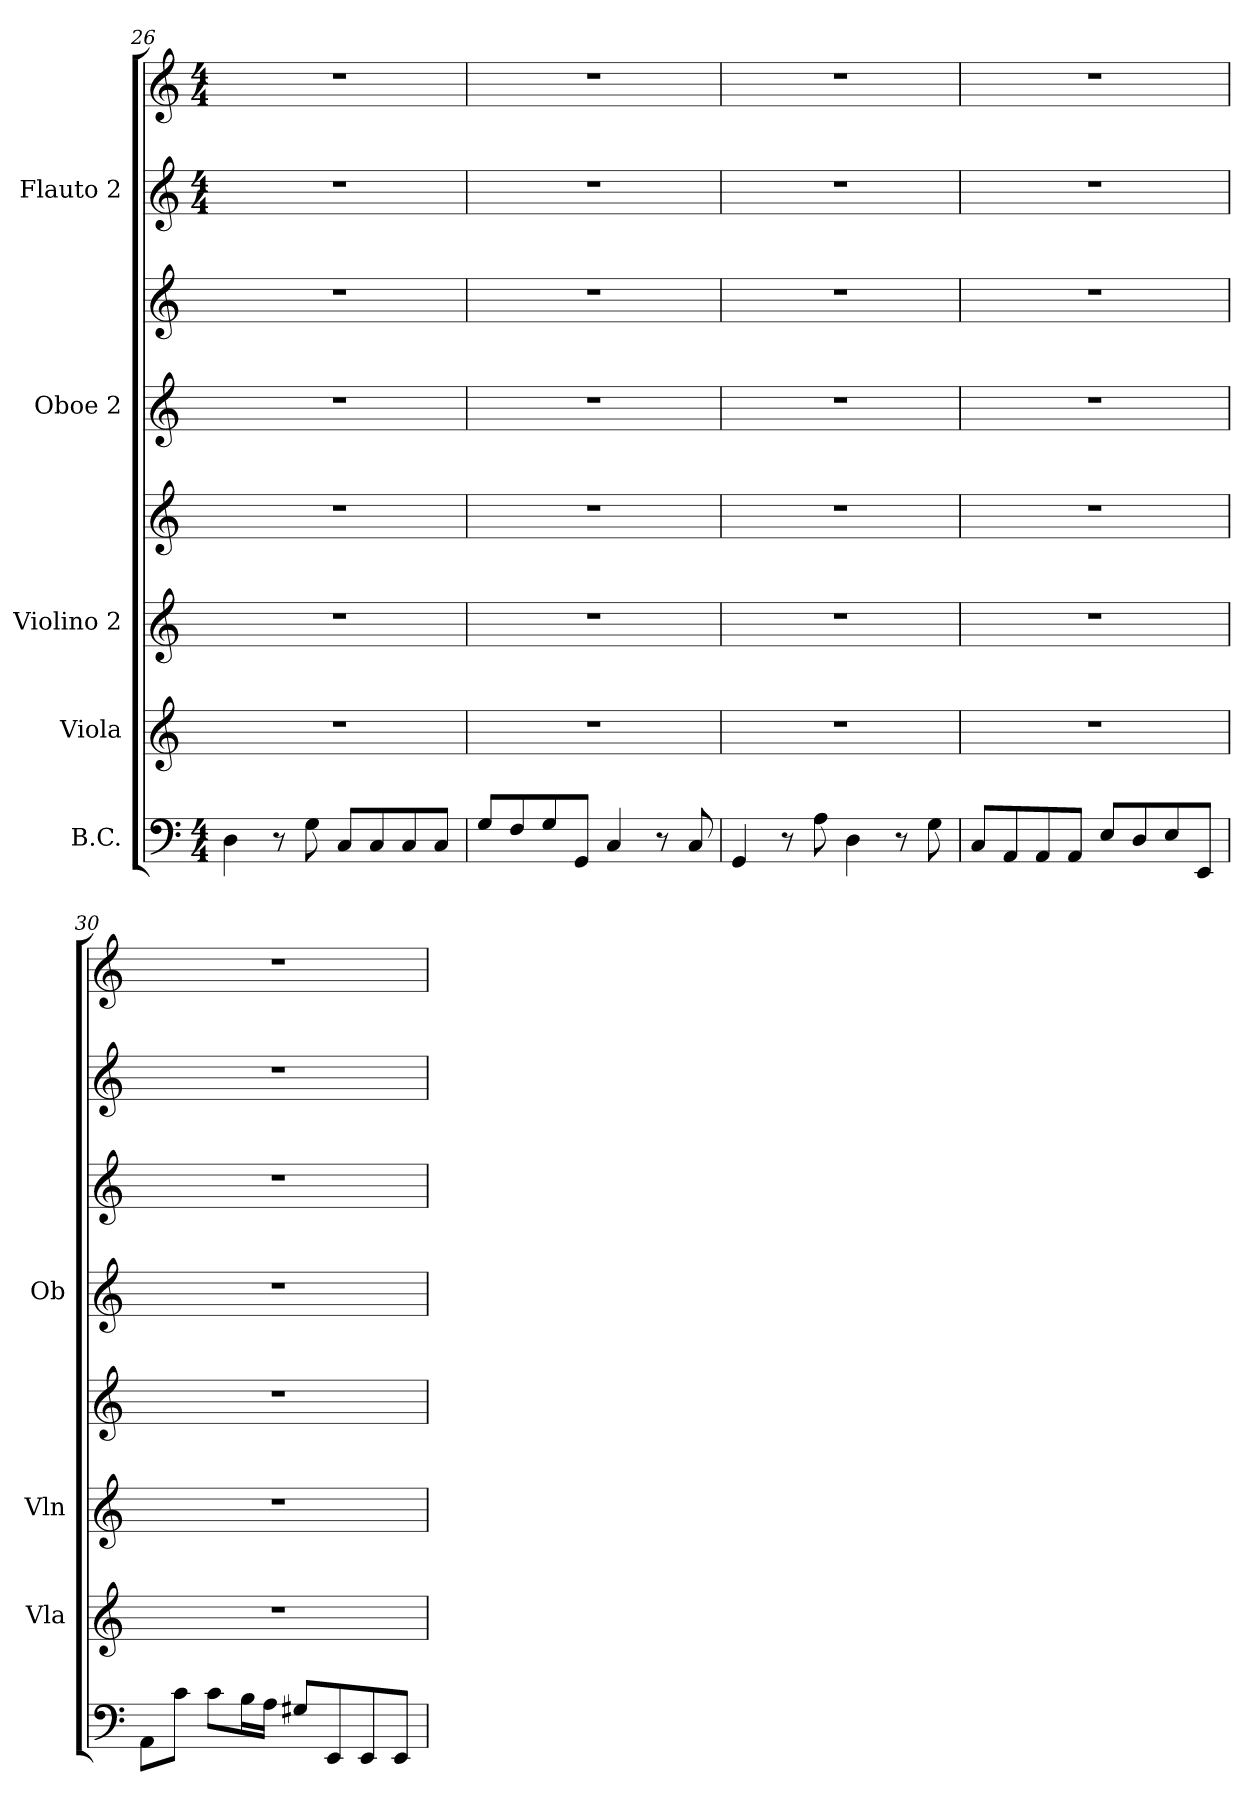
**kern	**kern	**kern	**kern	**kern	**kern	**kern	**kern
*part5	*part4	*part3	*part3	*part2	*part2	*part1	*part1
*staff8	*staff7	*staff6	*staff5	*staff4	*staff3	*staff2	*staff1
*I"B.C.	*I"Viola	*I"Violino 2	*	*I"Oboe 2	*	*I"Flauto 2	*
*	*I'Vla	*I'Vln	*	*I'Ob	*	*	*
!!LO:LB:g=z
*clefF4	*clefG2	*clefG2	*clefG2	*clefG2	*clefG2	*clefG2	*clefG2
*k[]	*k[]	*k[]	*k[]	*k[]	*k[]	*k[]	*k[]
*M4/4	*	*	*	*	*	*M4/4	*M4/4
=26	=26	=26	=26	=26	=26	=26	=26
4D\	1r	1r	1r	1r	1r	1r	1r
8r	.	.	.	.	.	.	.
8G\	.	.	.	.	.	.	.
8C/L	.	.	.	.	.	.	.
8C/	.	.	.	.	.	.	.
8C/	.	.	.	.	.	.	.
8C/J	.	.	.	.	.	.	.
=27	=27	=27	=27	=27	=27	=27	=27
8G/L	1r	1r	1r	1r	1r	1r	1r
8F/	.	.	.	.	.	.	.
8G/	.	.	.	.	.	.	.
8GG/J	.	.	.	.	.	.	.
4C/	.	.	.	.	.	.	.
8r	.	.	.	.	.	.	.
8C/	.	.	.	.	.	.	.
=28	=28	=28	=28	=28	=28	=28	=28
4GG/	1r	1r	1r	1r	1r	1r	1r
8r	.	.	.	.	.	.	.
8A\	.	.	.	.	.	.	.
4D\	.	.	.	.	.	.	.
8r	.	.	.	.	.	.	.
8G\	.	.	.	.	.	.	.
!!LO:PB:g=z
=29	=29	=29	=29	=29	=29	=29	=29
8C/L	1r	1r	1r	1r	1r	1r	1r
8AA/	.	.	.	.	.	.	.
8AA/	.	.	.	.	.	.	.
8AA/J	.	.	.	.	.	.	.
8E/L	.	.	.	.	.	.	.
8D/	.	.	.	.	.	.	.
8E/	.	.	.	.	.	.	.
8EE/J	.	.	.	.	.	.	.
!!LO:LB:g=z
=30	=30	=30	=30	=30	=30	=30	=30
8AA\L	1r	1r	1r	1r	1r	1r	1r
8c\J	.	.	.	.	.	.	.
8c\L	.	.	.	.	.	.	.
16B\L	.	.	.	.	.	.	.
16A\JJ	.	.	.	.	.	.	.
8G#X/L	.	.	.	.	.	.	.
8EE/	.	.	.	.	.	.	.
8EE/	.	.	.	.	.	.	.
8EE/J	.	.	.	.	.	.	.
=	=	=	=	=	=	=	=
*-	*-	*-	*-	*-	*-	*-	*-
